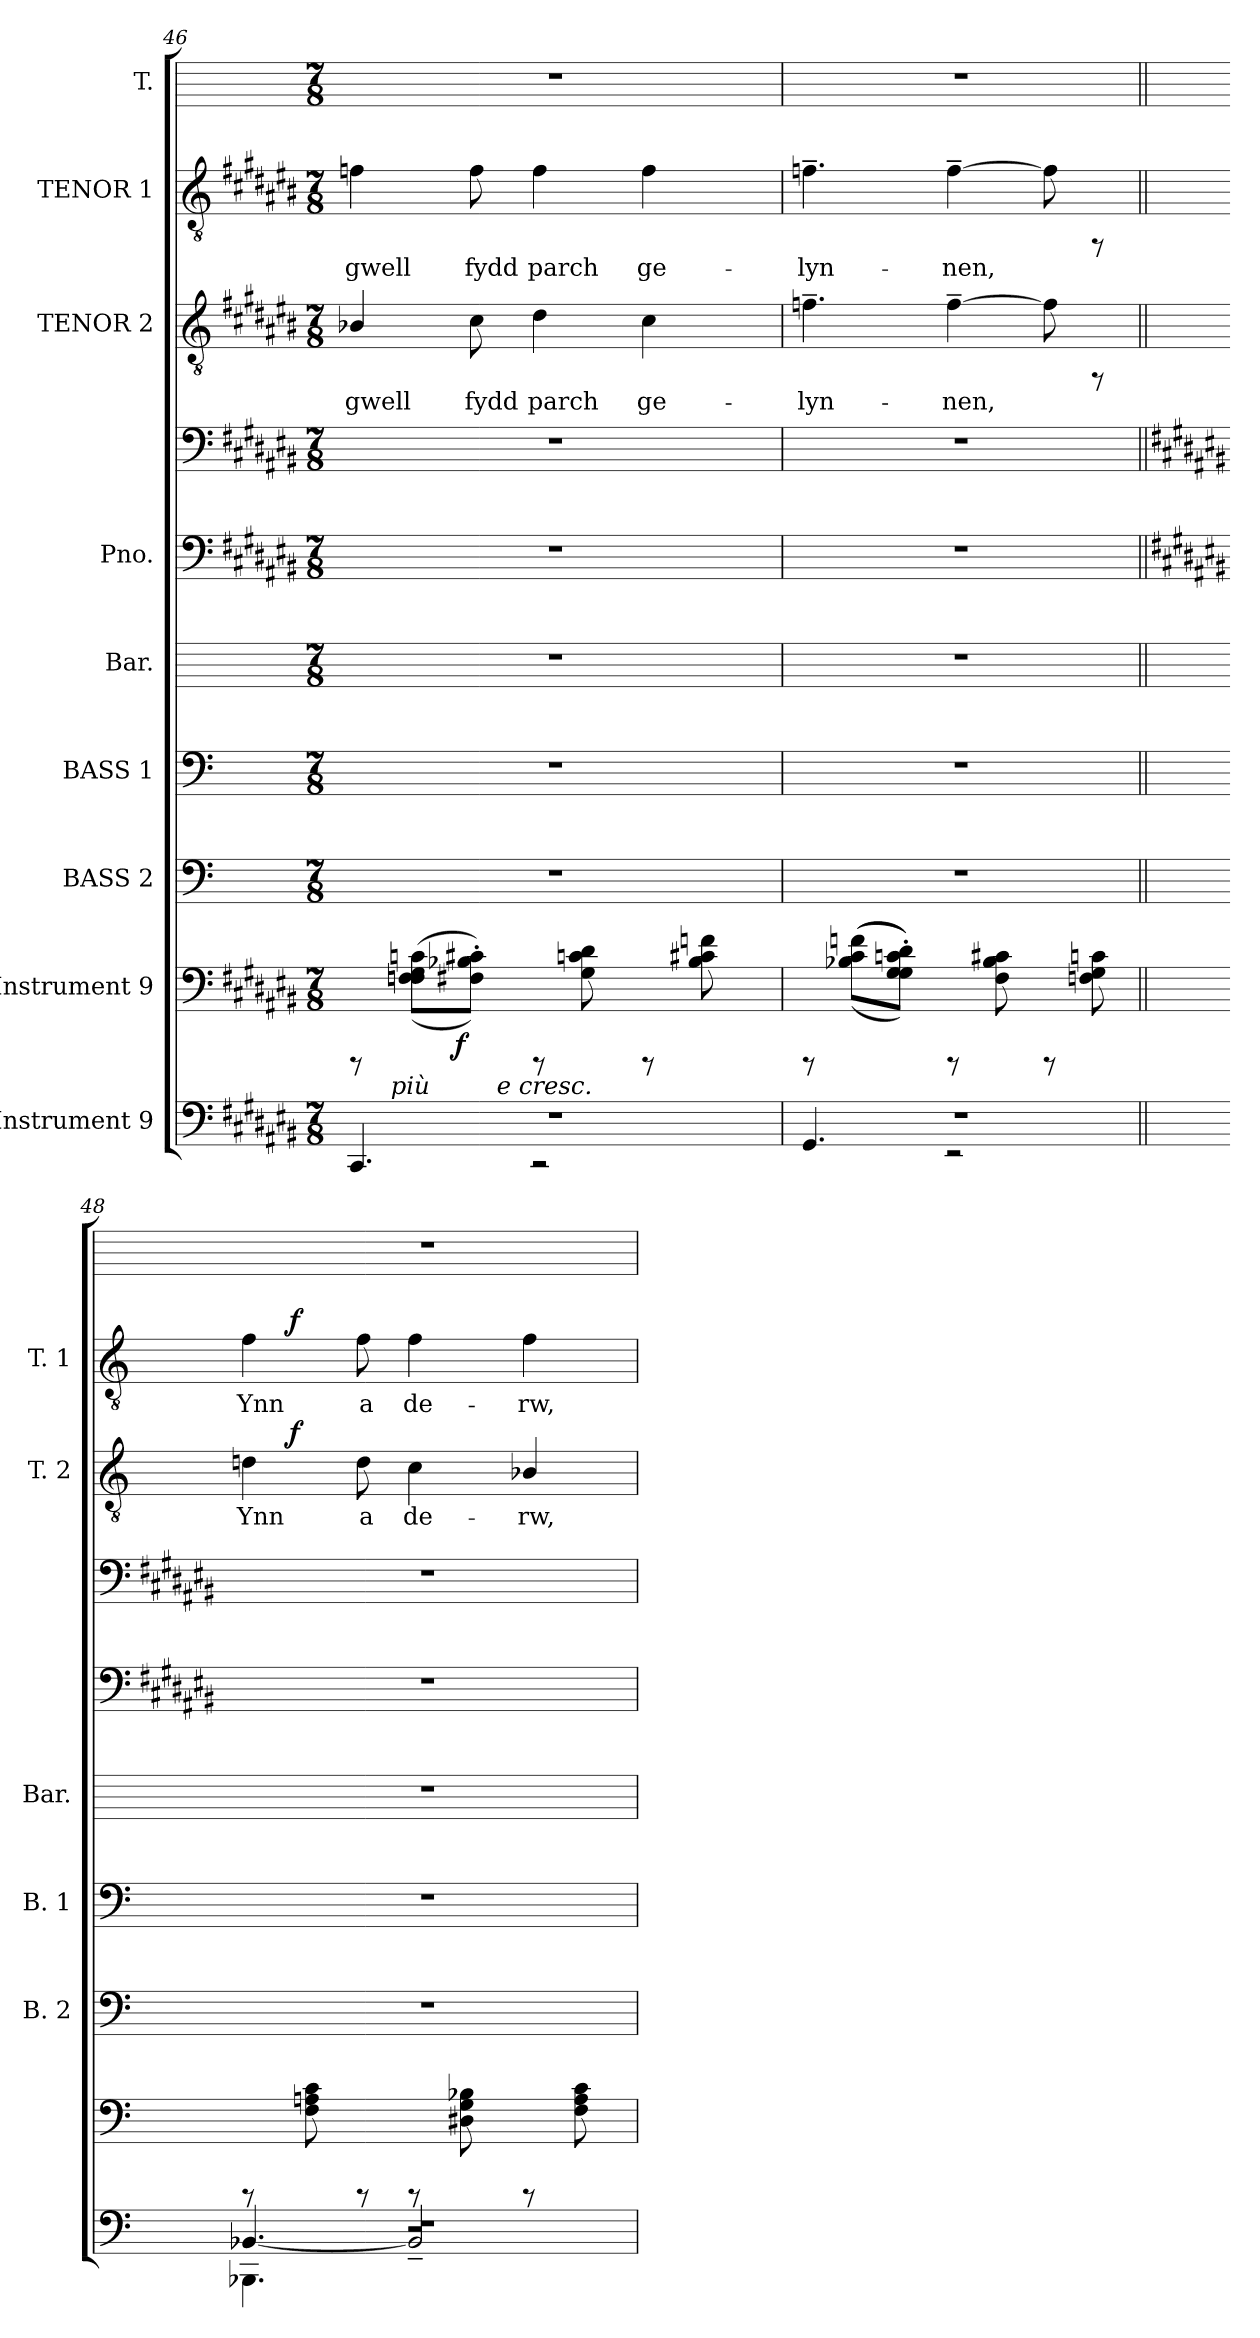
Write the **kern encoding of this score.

**kern	**kern	**dynam	**kern	**kern	**kern	**kern	**kern	**kern	**text	**dynam	**kern	**text	**dynam	**kern
*part9	*part8	*part8	*part7	*part6	*part5	*part4	*part4	*part3	*part3	*part3	*part2	*part2	*part2	*part1
*staff10	*staff9	*staff9	*staff8	*staff7	*staff6	*staff5	*staff4	*staff3	*staff3	*staff3	*staff2	*staff2	*staff2	*staff1
*I"Instrument 9	*I"Instrument 9	*	*I"BASS 2	*I"BASS 1	*I"Bar.	*I"Pno.	*	*I"TENOR 2	*	*	*I"TENOR 1	*	*	*I"T.
*	*	*	*I'B. 2	*I'B. 1	*I'Bar.	*	*	*I'T. 2	*	*	*I'T. 1	*	*	*
*clefF4	*clefF4	*	*clefF4	*clefF4	*	*clefF4	*clefF4	*clefGv2	*	*	*clefGv2	*	*	*
*ITrd-3c-5	*ITrd-3c-5	*	*ITrd-3c-5	*ITrd-3c-5	*ITrd-3c-5	*ITrd-3c-5	*ITrd-3c-5	*ITrd-3c-5	*	*	*ITrd-3c-5	*	*	*ITrd-3c-5
*k[f#c#g#d#a#e#]	*k[f#c#g#d#a#e#]	*	*k[b-]	*k[b-]	*k[b-]	*k[f#c#g#d#a#e#]	*k[f#c#g#d#a#e#]	*k[f#c#g#d#a#e#]	*	*	*k[f#c#g#d#a#e#]	*	*	*k[b-]
*F#:	*F#:	*	*F:	*F:	*F:	*F#:	*F#:	*F#:	*	*	*F#:	*	*	*F:
*M7/8	*M7/8	*	*M7/8	*M7/8	*M7/8	*M7/8	*M7/8	*M7/8	*	*	*M7/8	*	*	*M7/8
=46	=46	=46	=46	=46	=46	=46	=46	=46	=46	=46	=46	=46	=46	=46
*^	*	*	*	*	*	*	*	*	*	*	*	*	*	*
!	!	!	!	!	!	!	!	!	!	!LO:LY:b:cj	!	!	!LO:LY:b:cj	!	!
*^	*^	*^	*	*	*	*	*	*	*	*	*	*	*	*	*
2..r	4.FF#/	16.ryy	4ryy	8rCCC	8...ryy	.	2..r	2..r	2..r	2..r	2..r	4e-/	gwell	.	4b-\	gwell	.	2..r
!	!	!LO:TX:a:i:t=più	!	!	!	!	!	!	!	!	!	!	!	!	!	!	!	!
.	.	2ryy	.	.	.	.	.	.	.	.	.	.	.	.	.	.	.	.
.	.	.	.	(>(<8f\ 8c#\ 8B-\ 8B-\L	.	.	.	.	.	.	.	.	.	.	.	.	.	.
!	!	!	!	!	!	!LO:DY:b	!	!	!	!	!	!	!	!	!	!	!	!
.	.	.	.	.	2ryy	f	.	.	.	.	.	.	.	.	.	.	.	.
!	!	!	!	!	!	!	!	!	!	!	!	!	!LO:LY:b:cj	!	!	!LO:LY:b:cj	!	!
.	.	.	32.ryy	8f#\'> 8e-\'> 8B\'>J))	.	.	.	.	.	.	.	8f#\	fydd	.	8b-\	fydd	.	.
!	!	!	!LO:TX:a:i:t=e cresc.	!	!	!	!	!	!	!	!	!	!	!	!	!	!	!
.	.	.	2ryy	.	.	.	.	.	.	.	.	.	.	.	.	.	.	.
!	!	!	!	!	!	!	!	!	!	!	!	!	!LO:LY:b:cj	!	!	!LO:LY:b:cj	!	!
.	2r	.	.	8rCCC	.	.	.	.	.	.	.	4g#\	parch	.	4b-\	parch	.	.
.	.	.	.	8g#\ 8c#\ 8f\	.	.	.	.	.	.	.	.	.	.	.	.	.	.
.	.	4ryy	.	.	.	.	.	.	.	.	.	.	.	.	.	.	.	.
!	!	!	!	!	!	!	!	!	!	!	!	!	!LO:LY:b:cj	!	!	!LO:LY:b:cj	!	!
.	.	.	.	8rCCC	.	.	.	.	.	.	.	4f#\	ge-	.	4b-\	ge-	.	.
.	.	.	.	.	8ryy	.	.	.	.	.	.	.	.	.	.	.	.	.
.	.	.	.	8f#\ 8e-\ 8b-\	.	.	.	.	.	.	.	.	.	.	.	.	.	.
.	.	.	16ryy	.	.	.	.	.	.	.	.	.	.	.	.	.	.	.
.	.	32ryy	.	.	.	.	.	.	.	.	.	.	.	.	.	.	.	.
.	.	.	64ryy	.	64ryy	.	.	.	.	.	.	.	.	.	.	.	.	.
=47	=47	=47	=47	=47	=47	=47	=47	=47	=47	=47	=47	=47	=47	=47	=47	=47	=47	=47
!	!	!	!	!	!	!	!	!	!	!	!	!	!LO:LY:b:cj	!	!	!LO:LY:b:cj	!	!
*	*v	*v	*v	*	*	*	*	*	*	*	*	*	*	*	*	*	*	*
*	*	*v	*v	*	*	*	*	*	*	*	*	*	*	*	*	*
2..r	4.C#/	8rCCC	.	2..r	2..r	2..r	2..r	2..r	4.b-~>\	-lyn-	.	4.b-~>\	-lyn-	.	2..r
.	.	(>(>(>8b-\ 8e-\ 8f#\L	.	.	.	.	.	.	.	.	.	.	.	.	.
.	.	8g#\'> 8f\'> 8c#\'> 8c#\'>J)))	.	.	.	.	.	.	.	.	.	.	.	.	.
!	!	!	!	!	!	!	!	!	!	!LO:LY:b:cj	!	!	!LO:LY:b:cj	!	!
.	2r	8rCCC	.	.	.	.	.	.	[>4b-~>\	-nen,	.	[>4b-~>\	-nen,	.	.
.	.	8f#\ 8e-\ 8B\	.	.	.	.	.	.	.	.	.	.	.	.	.
!	!	!	!	!	!	!	!	!	!	!LO:LY:b:cj	!	!	!LO:LY:b:cj	!	!
.	.	8rCCC	.	.	.	.	.	.	8b-\]	.	.	8b-\]	.	.	.
.	.	8c#\ 8B-\ 8f\	.	.	.	.	.	.	8rFF	.	.	8rFF	.	.	.
*v	*v	*	*	*	*	*	*	*	*	*	*	*	*	*	*
!!LO:LB:g=z
=48||	=48||	=48||	=48||	=48||	=48||	=48||	=48||	=48||	=48||	=48||	=48||	=48||	=48||	=48||
*k[b-]	*k[b-]	*	*	*	*	*	*	*k[b-]	*	*	*k[b-]	*	*	*
*F:	*F:	*	*	*	*	*	*	*F:	*	*	*F:	*	*	*
*^	*	*	*	*	*	*	*	*	*	*	*	*	*	*
*	*^	*	*	*	*	*	*	*	*	*	*	*	*	*	*
!	!	!	!	!	!	!	!	!	!	!	!	!	!LO:TX:a:i:t=più	!	!	!
!	!	!	!	!	!	!	!	!	!	!LO:TX:a:i:t=più	!	!	!	!	!	!
!	!	!	!	!	!	!	!	!	!	!	!LO:LY:b:cj	!	!	!LO:LY:b:cj	!	!
*	*	*	*	*	*	*	*	*	*	*^	*	*	*^	*	*	*
2..r	[>4.E-X/	4.EE-X\	8rCCC	.	2..r	2..r	2..r	2..r	2..r	4gn\	16..ryy	Ynn	.	4b-\	16..ryy	Ynn	.	2..r
!	!	!	!	!	!	!	!	!	!	!	!	!	!LO:DY:a	!	!	!	!LO:DY:a	!
.	.	.	.	.	.	.	.	.	.	.	2ryy	.	f	.	2ryy	.	f	.
.	.	.	8dn\ 8B-\ 8f\	.	.	.	.	.	.	.	.	.	.	.	.	.	.	.
!	!	!	!	!	!	!	!	!	!	!	!	!LO:LY:b:cj	!	!	!	!LO:LY:b:cj	!	!
.	.	.	8rCCC	.	.	.	.	.	.	8g\	.	a	.	8b-\	.	a	.	.
!	!	!	!	!	!	!	!	!	!	!	!	!LO:LY:b:cj	!	!	!	!LO:LY:b:cj	!	!
.	2E-~</]	2r	8rCCC	.	.	.	.	.	.	4f\	.	de-	.	4b-\	.	de-	.	.
.	.	.	8e-X\ 8c\ 8G#X\	.	.	.	.	.	.	.	.	.	.	.	.	.	.	.
.	.	.	.	.	.	.	.	.	.	.	4ryy	.	.	.	4ryy	.	.	.
!	!	!	!	!	!	!	!	!	!	!	!	!LO:LY:b:cj	!	!	!	!LO:LY:b:cj	!	!
.	.	.	8rCCC	.	.	.	.	.	.	4e-X/	.	-rw,	.	4b-\	.	-rw,	.	.
.	.	.	8f\ 8B-\ 8d\	.	.	.	.	.	.	.	.	.	.	.	.	.	.	.
.	.	.	.	.	.	.	.	.	.	.	64ryy	.	.	.	64ryy	.	.	.
*	*	*	*	*	*	*	*	*	*	*v	*v	*	*	*	*	*	*	*
*v	*v	*v	*	*	*	*	*	*	*	*	*	*	*v	*v	*	*	*
=	=	=	=	=	=	=	=	=	=	=	=	=	=	=
*-	*-	*-	*-	*-	*-	*-	*-	*-	*-	*-	*-	*-	*-	*-
